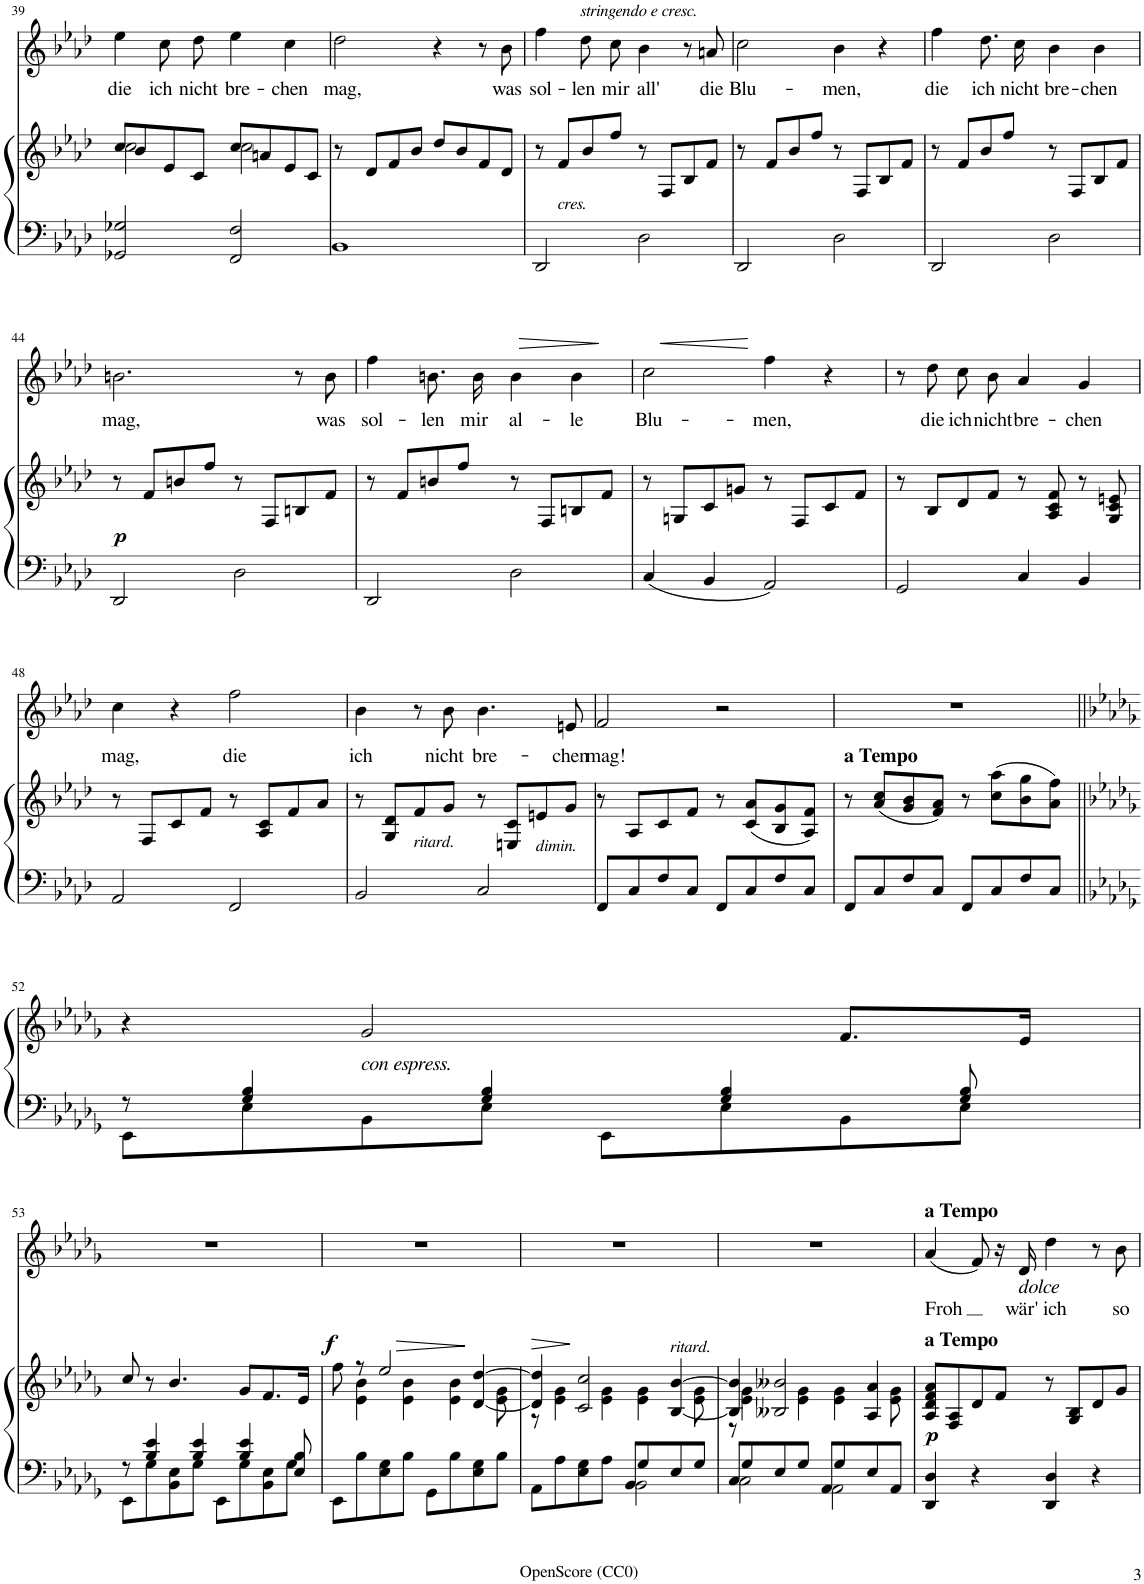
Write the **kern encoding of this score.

**kern	**kern	**dynam	**kern	**text	**dynam
*part2	*part2	*part2	*part1	*part1	*part1
*staff3	*staff2	*staff2/3	*staff1	*staff1	*staff1
*I"Pianoforte	*	*	*I"Singstimme Voice	*	*
*I'Pno	*	*	*	*	*
!!LO:PB:g=z
*clefF4	*clefG2	*	*clefG2	*	*
*k[b-e-a-d-]	*k[b-e-a-d-]	*	*k[b-e-a-d-]	*	*
*M4/4	*M4/4	*	*M4/4	*	*
*met(c)	*met(c)	*	*met(c)	*	*
=39	=39	=39	=39	=39	=39
*	*^	*	*	*	*
!	!	!	!	!	!LO:LY:b	!
2GG-X/ 2G-X/	8cc/L	2cc\	.	4ee-\	die	.
.	8b-/	.	.	.	.	.
!	!	!	!	!	!LO:LY:b	!
.	8e-/	.	.	8cc\L	ich	.
!	!	!	!	!	!LO:LY:b	!
.	8c/J	.	.	8dd-\J	nicht	.
!	!	!	!	!	!LO:LY:b	!
2FF/ 2F/	8cc/L	2cc\	.	4ee-\	bre-	.
.	8an/	.	.	.	.	.
!	!	!	!	!	!LO:LY:b	!
.	8e-/	.	.	4cc\	-chen	.
.	8c/J	.	.	.	.	.
*	*v	*v	*	*	*	*
=40	=40	=40	=40	=40	=40
!	!	!	!	!LO:LY:b	!
1BB-	8r	.	2dd-\	mag,	.
.	8d-/L	.	.	.	.
.	8f/	.	.	.	.
.	8b-/J	.	.	.	.
.	8dd-/L	.	4r	.	.
.	8b-/	.	.	.	.
.	8f/	.	8r	.	.
!	!	!	!	!LO:LY:b	!
.	8d-/J	.	8b-\	was	.
=41	=41	=41	=41	=41	=41
!	!	!	!	!LO:LY:b	!
2DD-/	8r	.	4ff\	sol-	.
!	!LO:TX:b:i:t=cres.	!	!	!	!
.	8f/L	.	.	.	.
!	!	!	!LO:TX:a:i:t=stringendo e cresc.	!	!
!	!	!	!	!LO:LY:b	!
.	8b-/	.	8dd-\L	-len	.
!	!	!	!	!LO:LY:b	!
.	8ff/J	.	8cc\J	mir	.
!	!	!	!	!LO:LY:b	!
2D-\	8r	.	4b-\	all'	.
.	8F/L	.	.	.	.
.	8B-/	.	8r	.	.
!	!	!	!	!LO:LY:b	!
.	8f/J	.	8an/	die	.
=42	=42	=42	=42	=42	=42
!	!	!	!	!LO:LY:b	!
2DD-/	8r	.	2cc\	Blu-	.
.	8f/L	.	.	.	.
.	8b-/	.	.	.	.
.	8ff/J	.	.	.	.
!	!	!	!	!LO:LY:b	!
2D-\	8r	.	4b-\	-men,	.
.	8F/L	.	.	.	.
.	8B-/	.	4r	.	.
.	8f/J	.	.	.	.
=43	=43	=43	=43	=43	=43
!	!	!	!	!LO:LY:b	!
2DD-/	8r	.	4ff\	die	.
.	8f/L	.	.	.	.
!	!	!	!	!LO:LY:b	!
.	8b-/	.	8.dd-\L	ich	.
.	8ff/J	.	.	.	.
!	!	!	!	!LO:LY:b	!
.	.	.	16cc\Jk	nicht	.
!	!	!	!	!LO:LY:b	!
2D-\	8r	.	4b-\	bre-	.
.	8F/L	.	.	.	.
!	!	!	!	!LO:LY:b	!
.	8B-/	.	4b-\	-chen	.
.	8f/J	.	.	.	.
!!LO:LB:g=z
=44	=44	=44	=44	=44	=44
!	!	!LO:DY:b	!	!LO:LY:b	!
2DD-/	8r	p	2.bn\	mag,	.
.	8f/L	.	.	.	.
.	8bn/	.	.	.	.
.	8ff/J	.	.	.	.
2D-\	8r	.	.	.	.
.	8F/L	.	.	.	.
.	8Bn/	.	8r	.	.
!	!	!	!	!LO:LY:b	!
.	8f/J	.	8b\	was	.
=45	=45	=45	=45	=45	=45
!	!	!	!	!LO:LY:b	!
2DD-/	8r	.	4ff\	sol-	.
.	8f/L	.	.	.	.
!	!	!	!	!LO:LY:b	!
.	8bn/	.	8.bn\L	-len	.
.	8ff/J	.	.	.	.
!	!	!	!	!LO:LY:b	!
.	.	.	16b\Jk	mir	.
!	!	!	!	!LO:LY:b	!LO:HP:b
2D-\	8r	.	4b\	al-	>
.	8F/L	.	.	.	.
!	!	!	!	!LO:LY:b	!
.	8Bn/	.	4b\	-le	.
.	8f/J	.	.	.	.
.	.	.	.	.	]
=46	=46	=46	=46	=46	=46
!	!	!	!	!LO:LY:b	!LO:HP:b
4C/	8r	.	2cc\	Blu-	<
.	8Gn/L	.	.	.	.
4BB-/	8c/	.	.	.	.
.	8gn/J	.	.	.	.
!	!	!	!	!LO:LY:b	!
2AA-/	8r	.	4ff\	-men,	[
.	8F/L	.	.	.	.
.	8c/	.	4r	.	.
.	8f/J	.	.	.	.
=47	=47	=47	=47	=47	=47
2GG/	8r	.	8r	.	.
!	!	!	!	!LO:LY:b	!
.	8B-/L	.	8dd-\	die	.
!	!	!	!	!LO:LY:b	!
.	8d-/	.	8cc\L	ich	.
!	!	!	!	!LO:LY:b	!
.	8f/J	.	8b-\J	nicht	.
!	!	!	!	!LO:LY:b	!
4C/	8r	.	4a-/	bre-	.
.	8A-/ 8c/ 8f/	.	.	.	.
!	!	!	!	!LO:LY:b	!
4BB-/	8r	.	4g/	-chen	.
.	8G/ 8c/ 8en/	.	.	.	.
!!LO:LB:g=z
=48	=48	=48	=48	=48	=48
!	!	!	!	!LO:LY:b	!
2AA-/	8r	.	4cc\	mag,	.
.	8F/L	.	.	.	.
.	8c/	.	4r	.	.
.	8f/J	.	.	.	.
!	!	!	!	!LO:LY:b	!
2FF/	8r	.	2ff\	die	.
.	8A-/ 8c/L	.	.	.	.
.	8f/	.	.	.	.
.	8a-/J	.	.	.	.
=49	=49	=49	=49	=49	=49
!	!	!	!	!LO:LY:b	!
2BB-/	8r	.	4b-\	ich	.
.	8G/ 8d-/L	.	.	.	.
!	!LO:TX:b:i:t=ritard.	!	!	!	!
.	8f/	.	8r	.	.
!	!	!	!	!LO:LY:b	!
.	8g/J	.	8b-\	nicht	.
!	!	!	!	!LO:LY:b	!
2C/	8r	.	4.b-\	bre-	.
.	8En/ 8c/L	.	.	.	.
!	!LO:TX:b:i:t=dimin.	!	!	!	!
.	8en/	.	.	.	.
!	!	!	!	!LO:LY:b	!
.	8g/J	.	8en/	-chen	.
=50	=50	=50	=50	=50	=50
!	!	!	!	!LO:LY:b	!
8FF/L	8r	.	2f/	mag!	.
8C/	8A-/L	.	.	.	.
8F/	8c/	.	.	.	.
8C/J	8f/J	.	.	.	.
8FF/L	8r	.	2r	.	.
8C/	(8c/ 8a-/L	.	.	.	.
8F/	8B-/ 8g/	.	.	.	.
8C/J	8A-/ 8f/J)	.	.	.	.
=51	=51	=51	=51	=51	=51
!	!LO:TX:a:B:t=a Tempo	!	!	!	!
8FF/L	8r	.	1r	.	.
8C/	(8a-/ 8cc/L	.	.	.	.
8F/	8g/ 8b-/	.	.	.	.
8C/J	8f/ 8a-/J)	.	.	.	.
8FF/L	8r	.	.	.	.
8C/	(8cc\ 8aa-\L	.	.	.	.
8F/	8b-\ 8gg\	.	.	.	.
8C/J	8a-\ 8ff\J)	.	.	.	.
!!LO:LB:g=z
=52||	=52||	=52||	=52||	=52||	=52||
*k[b-e-a-d-g-]	*k[b-e-a-d-g-]	*	*k[b-e-a-d-g-]	*	*
*^	*	*	*	*	*
8r	8EE-\L	4r	.	1r	.	.
4G-/ 4B-/	8E-\	.	.	.	.	.
!	!	!LO:TX:b:i:t=con espress.	!	!	!	!
.	8BB-\	2g-/	.	.	.	.
4G-/ 4B-/	8E-\J	.	.	.	.	.
.	8EE-\L	.	.	.	.	.
4G-/ 4B-/	8E-\	.	.	.	.	.
.	8BB-\	8.f/L	.	.	.	.
8G-/ 8B-/	8E-\J	.	.	.	.	.
.	.	16e-/Jk	.	.	.	.
!!LO:LB:g=z
=53	=53	=53	=53	=53	=53	=53
8r	8EE-\L	8cc/	.	1r	.	.
4B-/ 4e-/	8G-\	8r	.	.	.	.
.	8BB-\ 8E-\	4.b-/	.	.	.	.
4B-/ 4e-/	8G-\J	.	.	.	.	.
.	8EE-\L	.	.	.	.	.
4B-/ 4e-/	8G-\	8g-/L	.	.	.	.
.	8BB-\ 8E-\	8.f/	.	.	.	.
8E-/ 8B-/	8G-\J	.	.	.	.	.
.	.	16e-/Jk	.	.	.	.
*v	*v	*	*	*	*	*
=54	=54	=54	=54	=54	=54
*	*^	*	*	*	*
!	!	!	!LO:DY:a	!	!	!
8EE-\L	8ff\	8ryy	f	1r	.	.
8B-\	8r	4e-\ 4b-\	.	.	.	.
!	!	!	!LO:HP:b	!	!	!
8E-\ 8G-\	2ee-/	.	>	.	.	.
8B-\J	.	4e-\ 4b-\	.	.	.	.
8GG-\L	.	.	.	.	.	.
8B-\	.	4e-\ 4b-\	.	.	.	.
8E-\ 8G-\	[<4d-/ [4dd-/	.	]	.	.	.
8B-\J	.	8e-\ 8g-\	.	.	.	.
=55	=55	=55	=55	=55	=55	=55
*^	*	*	*	*	*	*
!	!	!	!	!LO:HP:b	!	!	!
8AA-\L	2ryy	4d-/] 4dd-/]	8r	>	1r	.	.
8A-\	.	.	4e-\ 4g-\	.	.	.	.
8E-\ 8G-\	.	2c/ 2cc/	.	]	.	.	.
8A-\J	.	.	4e-\ 4g-\	.	.	.	.
8BB-/L	2BB-\	.	.	.	.	.	.
8G-/	.	.	4e-\ 4g-\	.	.	.	.
!	!	!LO:TX:a:i:t=ritard.	!	!	!	!	!
8E-/	.	[<4B-/ [4b-/	.	.	.	.	.
8G-/J	.	.	8e-\ 8g-\	.	.	.	.
=56	=56	=56	=56	=56	=56	=56	=56
8C/L	2C\	4B-/] 4b-/]	8r	.	1r	.	.
8G-/	.	.	4e-\ 4g-\	.	.	.	.
8E-/	.	2B--X/ 2b--X/	.	.	.	.	.
8G-/J	.	.	4e-\ 4g-\	.	.	.	.
8AA-/L	2AA-\	.	.	.	.	.	.
8G-/	.	.	4e-\ 4g-\	.	.	.	.
8E-/	.	4A-/ 4a-/	.	.	.	.	.
8AA-/J	.	.	8e-\ 8g-\	.	.	.	.
*v	*v	*	*	*	*	*	*
=57	=57	=57	=57	=57	=57	=57
!	!	!	!	!LO:TX:a:B:t=a Tempo	!	!
!	!LO:TX:a:B:t=a Tempo	!	!	!	!	!
!	!	!	!LO:DY:b	!	!LO:LY:b	!
*	*v	*v	*	*	*	*
4DD-/ 4D-/	8A-/ 8d-/ 8f/ 8a-/L	p	(4a-/	Froh	.
.	8F/ 8A-/	.	.	.	.
4r	8d-/	.	8f/)	.	.
.	8f/J	.	16r	.	.
!	!	!	!LO:TX:b:i:t=dolce	!	!
!	!	!	!	!LO:LY:b	!
.	.	.	16d-/	wär'	.
!	!	!	!	!LO:LY:b	!
4DD-/ 4D-/	8r	.	4dd-\	ich	.
.	8G-/ 8B-/L	.	.	.	.
4r	8d-/	.	8r	.	.
!	!	!	!	!LO:LY:b	!
.	8g-/J	.	8b-\	so	.
=	=	=	=	=	=
*-	*-	*-	*-	*-	*-
